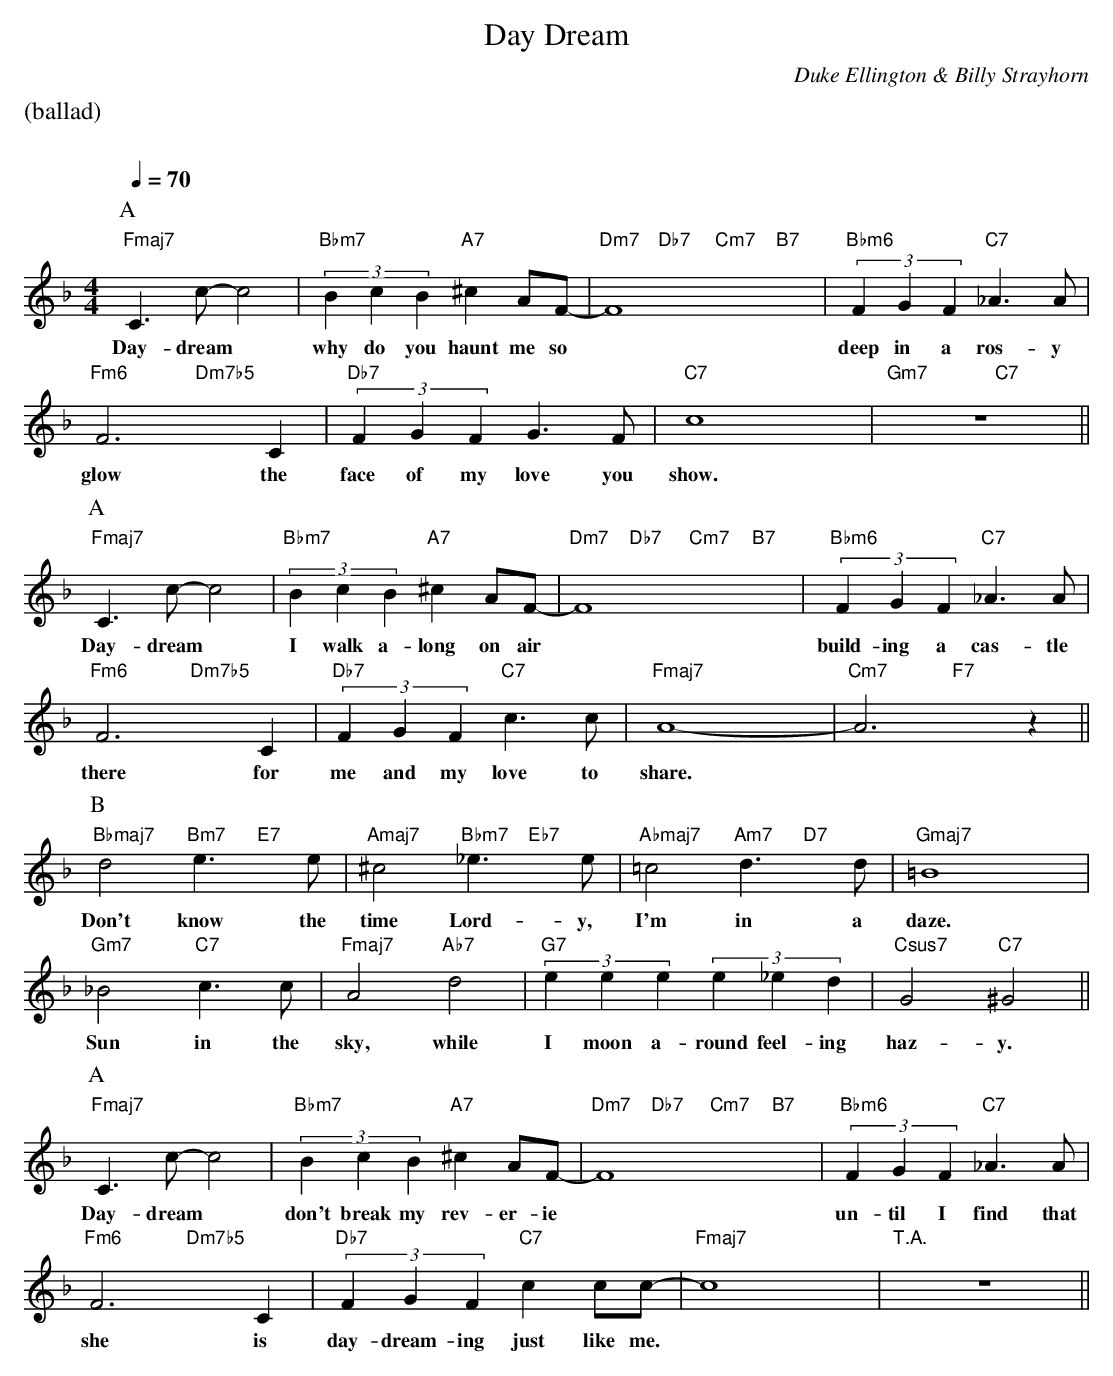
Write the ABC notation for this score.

X:1
T: Day Dream
M:4/4
L:1/4
C:Duke Ellington & Billy Strayhorn
Q:1/4=70
K:F
%%staves (chords melody)
%%text (ballad)
%%vskip 20
P: A
V:chords
"Fmaj7"x2 x2 | "Bbm7"x2 "A7"x2 | "Dm7"x"Db7"x "Cm7"x"B7"x | "Bbm6"x2 "C7"x2 |
"Fm6"x2 "Dm7b5"x2 | "Db7"x2 x2 | "C7"x2 x2 | "Gm7"x2 "C7"x2 ||
V:melody
C>c-c2 | (3BcB ^cA/F/-| F4 | (3FGF _A>A |
w:Day-dream * why do you haunt me so * deep in a ros-y
F3C | (3FGF G>F|c4|z4||
w:glow the face of my love you show.
P: A
V:chords
"Fmaj7"x2 x2 | "Bbm7"x2 "A7"x2 | "Dm7"x"Db7"x "Cm7"x"B7"x | "Bbm6"x2 "C7"x2 |
"Fm6"x2 "Dm7b5"x2 | "Db7"x2 "C7"x2 | "Fmaj7"x2 x2 | "Cm7"x2 "F7"x2 ||
V:melody
C>c-c2|(3BcB ^cA/F/-|F4|(3FGF _A>A|
w:Day-dream * I walk a-long on air * build-ing a cas-tle
F3C|(3FGF c>c|A4-|A3z||
w:there for me and my love to share.*
P: B
V:chords
"Bbmaj7"x2 "Bm7"x"E7"x | "Amaj7"x2 "Bbm7"x"Eb7"x | "Abmaj7"x2 "Am7"x"D7"x | "Gmaj7"x2 x2 |
"Gm7"x2 "C7"x2 | "Fmaj7"x2 "Ab7"x2 | "G7"x2 x2 | "Csus7"x2 "C7"x2 ||
V:melody
d2e>e|^c2 _e>e|=c2 d>d|=B4|
w:Don't know the time Lord-y, I'm in a daze.
_B2 c>c|A2d2|(3eee (3e_ed|G2^G2||
w:Sun in the sky, while I moon a-round feel-ing haz-y.
P: A
V:chords
"Fmaj7"x2 x2 | "Bbm7"x2 "A7"x2 | "Dm7"x"Db7"x "Cm7"x"B7"x | "Bbm6"x2 "C7"x2 |
"Fm6"x2 "Dm7b5"x2 | "Db7"x2 "C7"x2 | "Fmaj7"x2 x2 | "T.A."x2 x2 ||
V:melody
C>c-c2|(3BcB ^cA/F/-|F4|(3FGF _A>A|
w:Day-dream * don't break my rev-er-ie * un-til I find that
F3C|(3FGF cc/c/-|c4|z4|]
w:she is day-dream-ing just like me.*
